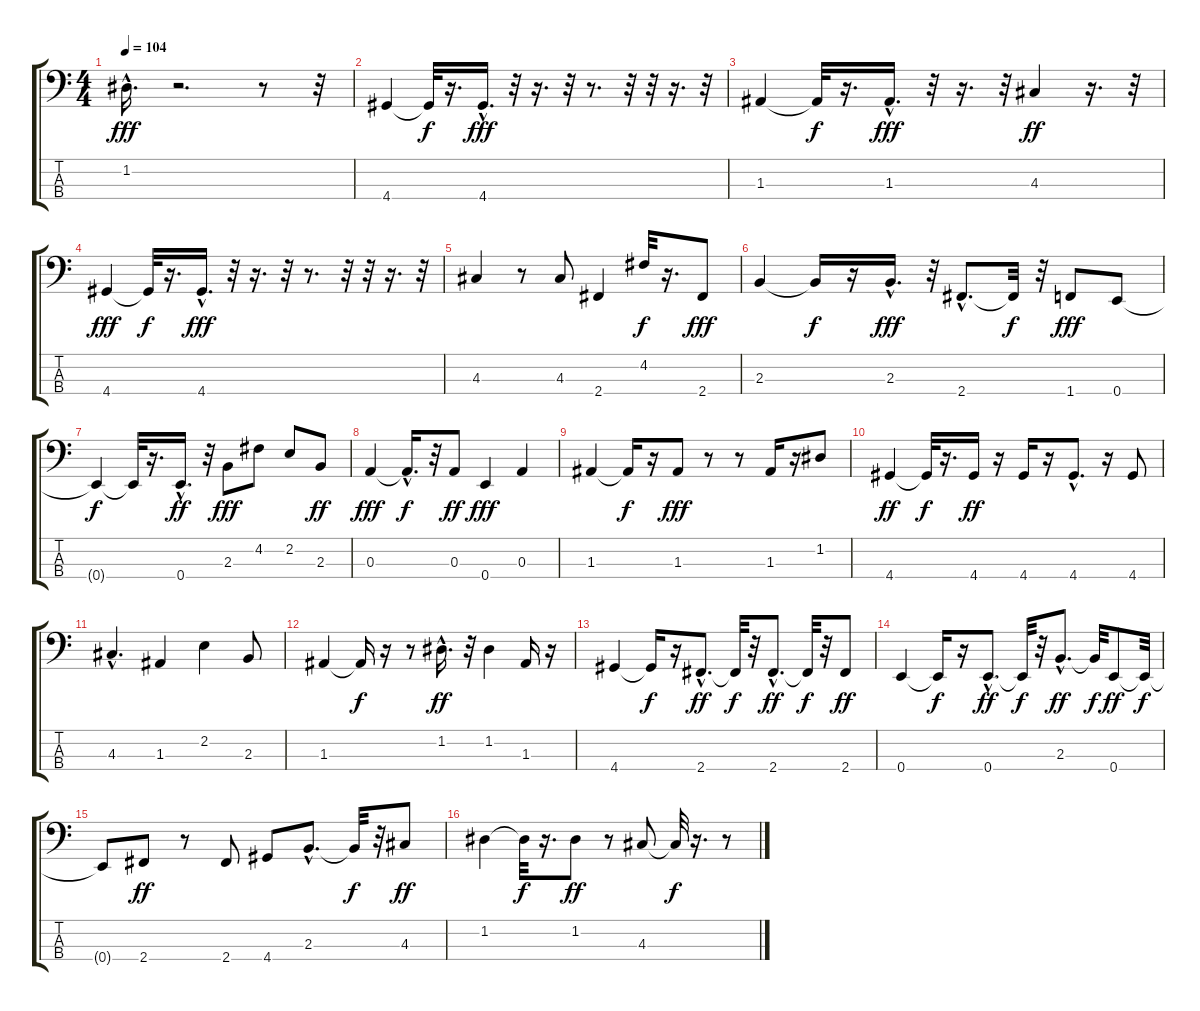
\track "" {instrument fretlessbass}
\staff {score tabs}
\tuning (G2 D2 A1 E1) {hide}
\ts (4 4)
\tempo 104
\clef f4
\ks c
1.2{hac}.16{d dy fff} r.2{d} r.8 r.32 |
4.4.4 4.4{t}.32{dy f} r.16{d} 4.4{hac}.16{d dy fff} r.32 r.16{d} r.32 r.8{d} r.32 r.32 r.16{d} r.32 |
1.3.4 1.3{t}.32{dy f} r.16{d} 1.3{hac}.16{d dy fff} r.32 r.16{d} r.32 4.3.4{dy ff} r.16{d} r.32 |
4.4.4{dy fff} 4.4{t}.32{dy f} r.16{d} 4.4{hac}.16{d dy fff} r.32 r.16{d} r.32 r.8{d} r.32 r.32 r.16{d} r.32 |
4.3.4 r.8 4.3.8 2.4.4 4.2.32{dy f} r.16{d} 2.4.8{dy fff} |
2.3.4 2.3{t}.16{dy f} r.16 2.3{hac}.16{d dy fff} r.32 2.4{hac}.8{d} 2.4{t}.32{dy f} r.32 1.4.8{dy fff} 0.4.8 |
0.4{t}.4{dy f} 0.4{t}.32 r.16{d} 0.4{hac}.16{d dy ff} r.32 2.3.8{dy fff} 4.2.8 2.2.8 2.3.8{dy ff} |
0.3.4{dy fff} 0.3{hac t}.16{d dy f} r.32 0.3.8{dy ff} 0.4.4{dy fff} 0.3.4 |
1.3.4 1.3{t}.16{dy f} r.16 1.3.8{dy fff} r.8 r.8 1.3.16 r.16 1.2.8 |
4.4.4{dy ff} 4.4{t}.32{dy f} r.16{d} 4.4.16{dy ff} r.16 4.4.16 r.16 4.4{hac}.8{d} r.16 4.4.8 |
4.3{hac}.4{d} 1.3.4 2.2.4 2.3.8 |
1.3.4 1.3{t}.16{dy f} r.16 r.8 1.2{hac}.16{d dy ff} r.32 1.2.4 1.3.16 r.16 |
4.4.4 4.4{t}.16{dy f} r.16 2.4{hac}.8{d dy ff} 2.4{t}.32{dy f} r.32 2.4{hac}.8{d dy ff} 2.4{t}.32{dy f} r.32 2.4.8{dy ff} |
0.4.4 0.4{t}.16{dy f} r.16 0.4{hac}.8{d dy ff} 0.4{t}.32{dy f} r.32 2.3{hac}.8{d dy ff} 2.3{t}.32{dy f} 0.4.8{dy ff} 0.4{t}.32{dy f} |
0.4{t}.8 2.4.8{dy ff} r.8 2.4.8 4.4.8 2.3{hac}.8{d} 2.3{t}.32{dy f} r.32 4.3.8{dy ff} |
1.2.4 1.2{t}.32{dy f} r.16{d} 1.2.8{dy ff} r.8 4.3.8 4.3{t}.32{dy f} r.16{d} r.8
